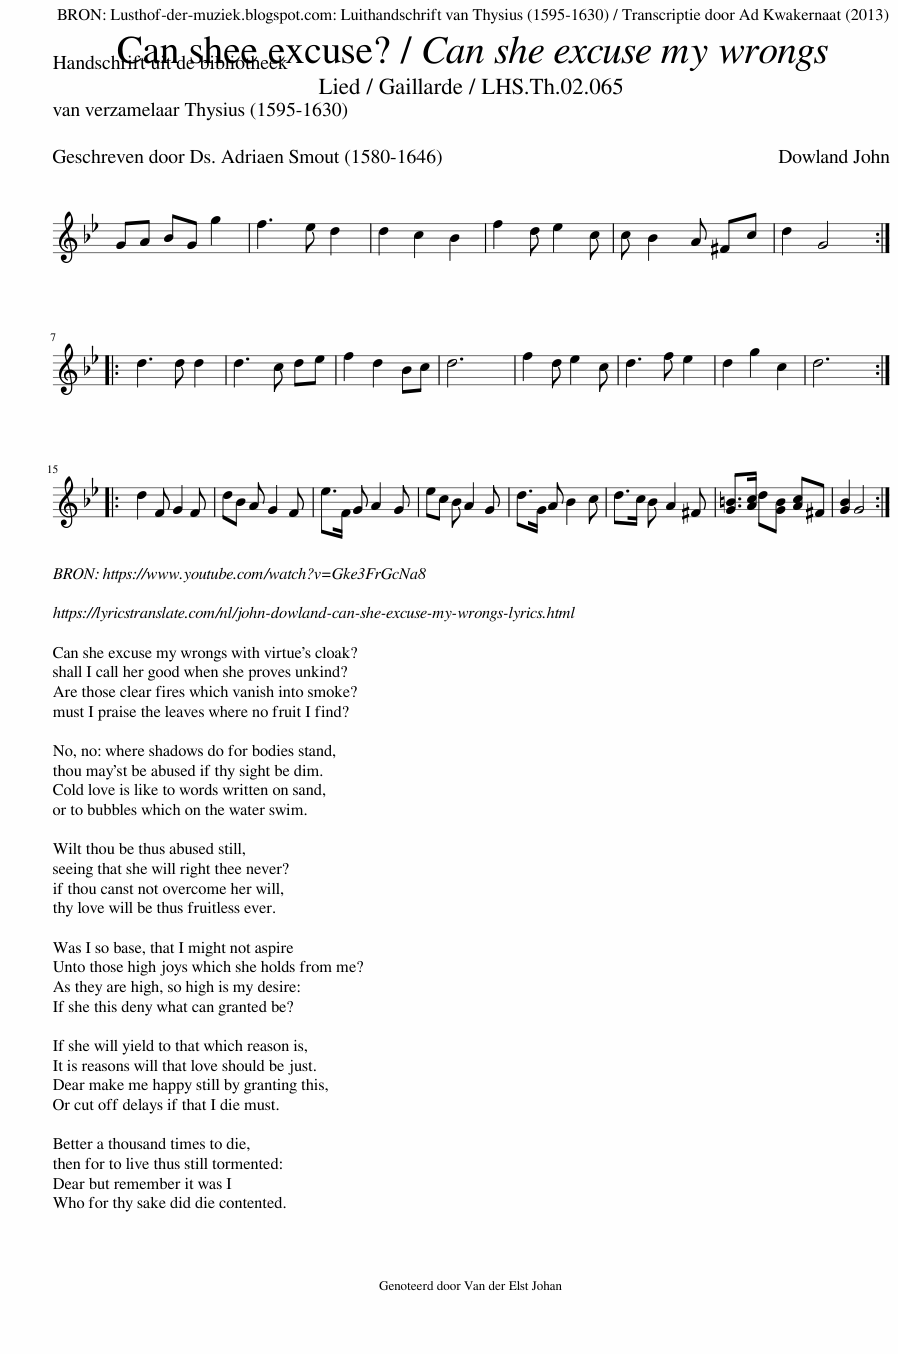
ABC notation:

X:1
L:1/8
M:3/4
I:linebreak $
K:Bb
V:1 treble
V:1
 GA BG g2 | f3 e d2 | d2 c2 B2 | f2 d e2 c | c B2 A ^Fc | %5
 d2 G4 ::$ d3 d d2 | d3 c de | f2 d2 Bc | d6 | %10
 f2 d e2 c | d3 f e2 | d2 g2 c2 | d6 ::$ d2 F G2 F | %15
 dB A G2 F | e>F G A2 G | ec B A2 G | d>G A B2 c | d>c B A2 ^F | %20
 [G=B]>[Ac] d[GB] [Ac]^F | [GB]2 G4 :| %22
